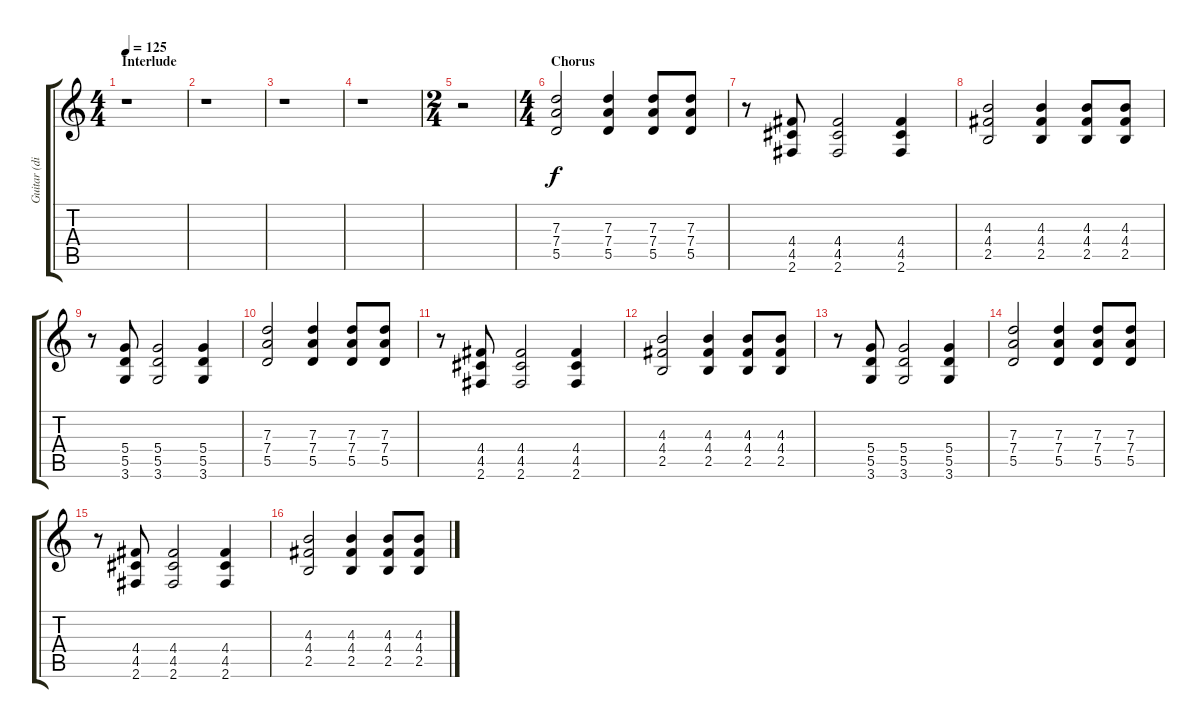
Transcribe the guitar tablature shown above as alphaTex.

\track ("Guitar (distortion)" "Guitar (di") {instrument distortionguitar}
\staff {score tabs}
\tuning (E4 B3 G3 D3 A2 E2) {hide}
\ts (4 4)
\section ("" "Interlude")
\tempo 125
\clef g2
\ks c
r.1{dy f} |
r.1 |
r.1 |
r.1 |
\ts (2 4)
r.2 |
\ts (4 4)
\section ("" "Chorus")
(7.3 7.4 5.5).2{volume 11} (7.3 7.4 5.5).4 (7.3 7.4 5.5).8 (7.3 7.4 5.5).8 |
r.8 (4.4 4.5 2.6).8 (4.4 4.5 2.6).2 (4.4 4.5 2.6).4 |
(4.3 4.4 2.5).2 (4.3 4.4 2.5).4 (4.3 4.4 2.5).8 (4.3 4.4 2.5).8 |
r.8 (5.4 5.5 3.6).8 (5.4 5.5 3.6).2 (5.4 5.5 3.6).4 |
(7.3 7.4 5.5).2 (7.3 7.4 5.5).4 (7.3 7.4 5.5).8 (7.3 7.4 5.5).8 |
r.8 (4.4 4.5 2.6).8 (4.4 4.5 2.6).2 (4.4 4.5 2.6).4 |
(4.3 4.4 2.5).2 (4.3 4.4 2.5).4 (4.3 4.4 2.5).8 (4.3 4.4 2.5).8 |
r.8 (5.4 5.5 3.6).8 (5.4 5.5 3.6).2 (5.4 5.5 3.6).4 |
(7.3 7.4 5.5).2{volume 11} (7.3 7.4 5.5).4 (7.3 7.4 5.5).8 (7.3 7.4 5.5).8 |
r.8 (4.4 4.5 2.6).8 (4.4 4.5 2.6).2 (4.4 4.5 2.6).4 |
(4.3 4.4 2.5).2 (4.3 4.4 2.5).4 (4.3 4.4 2.5).8 (4.3 4.4 2.5).8
